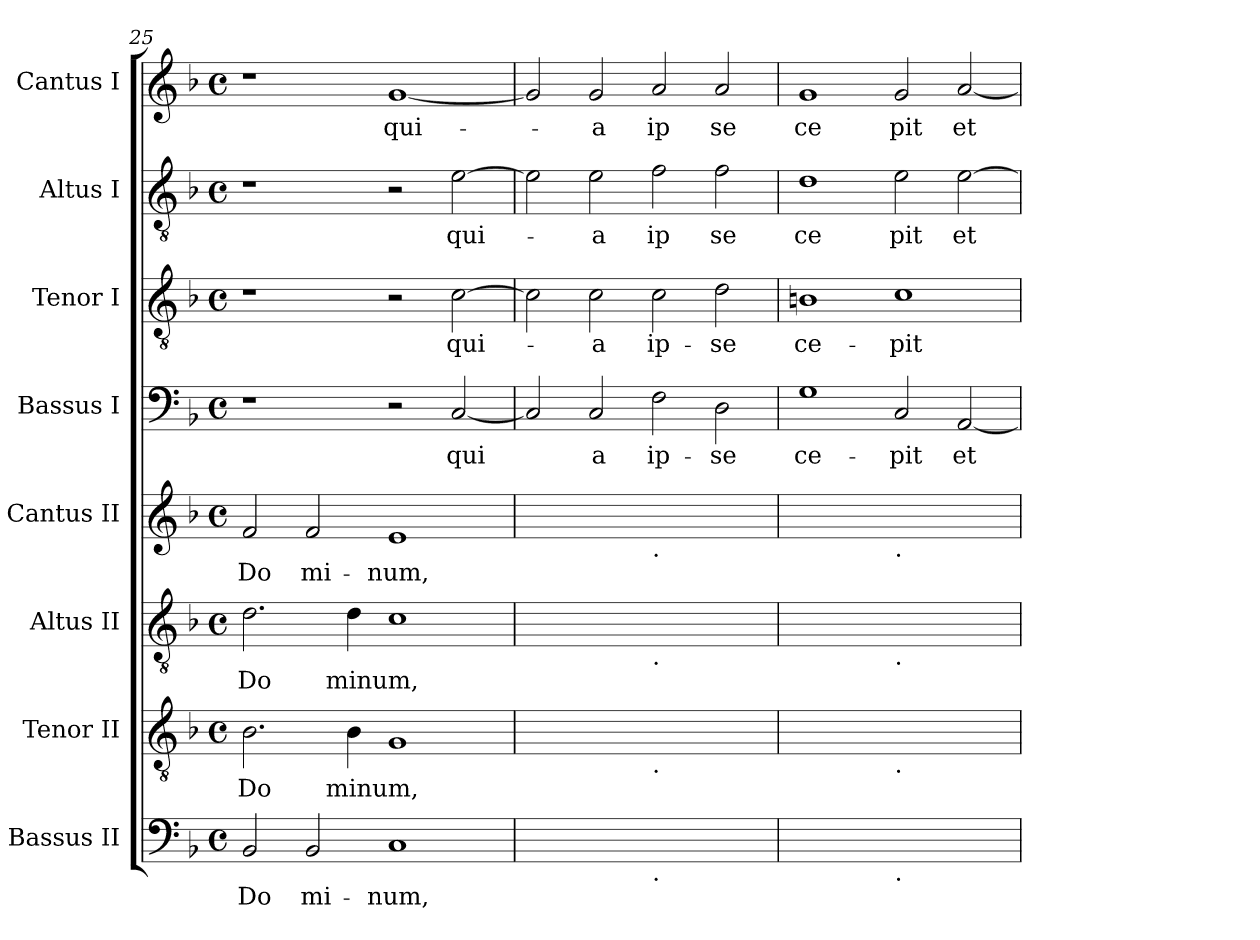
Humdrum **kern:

**kern	**text	**kern	**text	**kern	**text	**kern	**text	**kern	**text	**kern	**text	**kern	**text	**kern	**text
*part8	*part8	*part7	*part7	*part6	*part6	*part5	*part5	*part4	*part4	*part3	*part3	*part2	*part2	*part1	*part1
*staff8	*staff8	*staff7	*staff7	*staff6	*staff6	*staff5	*staff5	*staff4	*staff4	*staff3	*staff3	*staff2	*staff2	*staff1	*staff1
*I"Bassus II	*	*I"Tenor II	*	*I"Altus II	*	*I"Cantus II	*	*I"Bassus I	*	*I"Tenor I	*	*I"Altus I	*	*I"Cantus I	*
*clefF4	*	*clefGv2	*	*clefGv2	*	*clefG2	*	*clefF4	*	*clefGv2	*	*clefGv2	*	*clefG2	*
*ITrd-3c-5	*	*ITrd-3c-5	*	*ITrd-3c-5	*	*ITrd-3c-5	*	*ITrd-3c-5	*	*	*	*ITrd-3c-5	*	*ITrd-3c-5	*
*k[b-e-]	*	*k[b-e-]	*	*k[b-e-]	*	*k[b-e-]	*	*k[b-e-]	*	*k[b-]	*	*k[b-e-]	*	*k[b-e-]	*
*B-:	*	*B-:	*	*B-:	*	*B-:	*	*B-:	*	*F:	*	*B-:	*	*B-:	*
*M4/4	*	*M4/4	*	*M4/4	*	*M4/4	*	*M4/4	*	*M4/4	*	*M4/4	*	*M4/4	*
*met(c)	*	*met(c)	*	*met(c)	*	*met(c)	*	*met(c)	*	*met(c)	*	*met(c)	*	*met(c)	*
=25	=25	=25	=25	=25	=25	=25	=25	=25	=25	=25	=25	=25	=25	=25	=25
!	!LO:LY:b	!	!LO:LY:b	!	!LO:LY:b	!	!LO:LY:b	!	!	!	!	!	!	!	!
2E-/	Do	2.e-\	Do	2.g\	Do	2b-/	Do	1r	.	1r	.	1r	.	1r	.
!	!LO:LY:b	!	!	!	!	!	!LO:LY:b	!	!	!	!	!	!	!	!
2E-/	-mi-	.	.	.	.	2b-/	-mi-	.	.	.	.	.	.	.	.
!	!	!	!LO:LY:b	!	!LO:LY:b	!	!	!	!	!	!	!	!	!	!
.	.	4e-\	minum,	4g\	minum,	.	.	.	.	.	.	.	.	.	.
!	!LO:LY:b	!	!	!	!	!	!LO:LY:b	!	!	!	!	!	!	!	!LO:LY:b
1F	-num,	1c	.	1f	.	1a	-num,	2r	.	2r	.	2r	.	[>1cc	qui-
!	!	!	!	!	!	!	!	!	!LO:LY:b	!	!LO:LY:b	!	!LO:LY:b	!	!
.	.	.	.	.	.	.	.	[>2F/	qui	[>2c\	qui-	[>2a\	qui-	.	.
!!LO:PB:g=z
=26	=26	=26	=26	=26	=26	=26	=26	=26	=26	=26	=26	=26	=26	=26	=26
1ryy	.	1ryy	.	1ryy	.	1ryy	.	2F/]	.	2c\]	.	2a\]	.	2cc/]	.
!	!	!	!	!	!	!	!	!	!LO:LY:b	!	!LO:LY:b	!	!LO:LY:b	!	!LO:LY:b
.	.	.	.	.	.	.	.	2F/	a	2c\	-a	2a\	-a	2cc/	-a
!	!	!	!	!	!	!LO:TX:b:t=.	!	!	!	!	!	!	!	!	!
!	!	!	!	!LO:TX:b:t=.	!	!	!	!	!	!	!	!	!	!	!
!	!	!LO:TX:b:t=.	!	!	!	!	!	!	!	!	!	!	!	!	!
!LO:TX:b:t=.	!	!	!	!	!	!	!	!	!	!	!	!	!	!	!
!	!	!	!	!	!	!	!	!	!LO:LY:b	!	!LO:LY:b	!	!LO:LY:b	!	!LO:LY:b
1ryy	.	1ryy	.	1ryy	.	1ryy	.	2B-\	ip-	2c\	ip-	2b-\	ip	2dd/	ip
!	!	!	!	!	!	!	!	!	!LO:LY:b	!	!LO:LY:b	!	!LO:LY:b	!	!LO:LY:b
.	.	.	.	.	.	.	.	2G\	-se	2d\	-se	2b-\	se	2dd/	se
=27	=27	=27	=27	=27	=27	=27	=27	=27	=27	=27	=27	=27	=27	=27	=27
!	!	!	!	!	!	!	!	!	!LO:LY:b	!	!LO:LY:b	!	!LO:LY:b	!	!LO:LY:b
1ryy	.	1ryy	.	1ryy	.	1ryy	.	1c	ce-	1Bn	ce-	1g	ce	1cc	ce
!	!	!	!	!	!	!LO:TX:b:t=.	!	!	!	!	!	!	!	!	!
!	!	!	!	!LO:TX:b:t=.	!	!	!	!	!	!	!	!	!	!	!
!	!	!LO:TX:b:t=.	!	!	!	!	!	!	!	!	!	!	!	!	!
!LO:TX:b:t=.	!	!	!	!	!	!	!	!	!	!	!	!	!	!	!
!	!	!	!	!	!	!	!	!	!LO:LY:b	!	!LO:LY:b	!	!LO:LY:b	!	!LO:LY:b
1ryy	.	1ryy	.	1ryy	.	1ryy	.	2F/	-pit	1c	-pit	2a\	pit	2cc/	pit
!	!	!	!	!	!	!	!	!	!LO:LY:b	!	!	!	!LO:LY:b	!	!LO:LY:b
.	.	.	.	.	.	.	.	[<2D/	et	.	.	[>2a\	et	[<2dd/	et
=	=	=	=	=	=	=	=	=	=	=	=	=	=	=	=
*-	*-	*-	*-	*-	*-	*-	*-	*-	*-	*-	*-	*-	*-	*-	*-
